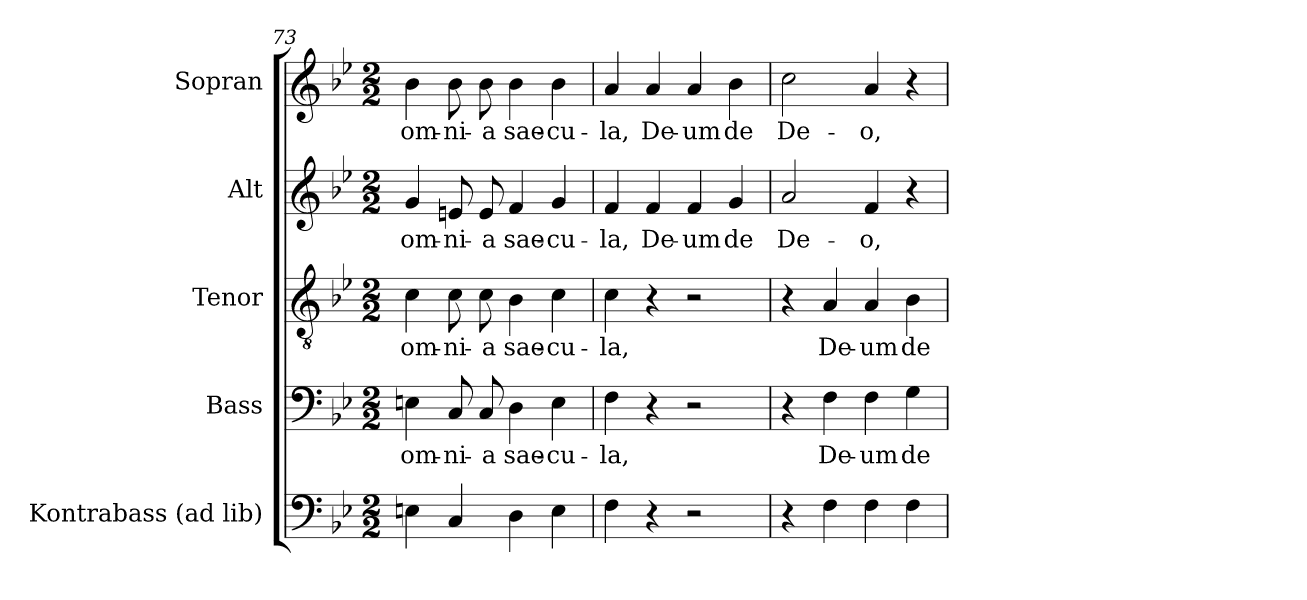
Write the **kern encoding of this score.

**kern	**kern	**text	**kern	**text	**kern	**text	**kern	**text
*part5	*part4	*part4	*part3	*part3	*part2	*part2	*part1	*part1
*staff5	*staff4	*staff4	*staff3	*staff3	*staff2	*staff2	*staff1	*staff1
*I"Kontrabass (ad lib)	*I"Bass	*	*I"Tenor	*	*I"Alt	*	*I"Sopran	*
*I'Kb.	*I'B.	*	*I'T.	*	*I'A.	*	*I'S.	*
*clefF4	*clefF4	*	*clefGv2	*	*clefG2	*	*clefG2	*
*ITrd7c12	*	*	*	*	*	*	*	*
*k[b-e-]	*k[b-e-]	*	*k[b-e-]	*	*k[b-e-]	*	*k[b-e-]	*
*B-:	*B-:	*	*B-:	*	*B-:	*	*B-:	*
*M2/2	*M2/2	*	*M2/2	*	*M2/2	*	*M2/2	*
=73	=73	=73	=73	=73	=73	=73	=73	=73
!	!	!LO:LY:b	!	!LO:LY:b	!	!LO:LY:b	!	!LO:LY:b
4EEn\	4En\	om-	4c\	om-	4g/	om-	4b-\	om-
!	!	!LO:LY:b	!	!LO:LY:b	!	!LO:LY:b	!	!LO:LY:b
4CC/	8C/	-ni-	8c\	-ni-	8en/	-ni-	8b-\	-ni-
!	!	!LO:LY:b	!	!LO:LY:b	!	!LO:LY:b	!	!LO:LY:b
.	8C/	-a	8c\	-a	8e/	-a	8b-\	-a
!	!	!LO:LY:b	!	!LO:LY:b	!	!LO:LY:b	!	!LO:LY:b
4DD\	4D\	sae-	4B-\	sae-	4f/	sae-	4b-\	sae-
!	!	!LO:LY:b	!	!LO:LY:b	!	!LO:LY:b	!	!LO:LY:b
4EE\	4E\	-cu-	4c\	-cu-	4g/	-cu-	4b-\	-cu-
!!LO:LB:g=z
=74	=74	=74	=74	=74	=74	=74	=74	=74
!	!	!LO:LY:b	!	!LO:LY:b	!	!LO:LY:b	!	!LO:LY:b
4FF\	4F\	-la,	4c\	-la,	4f/	-la,	4a/	-la,
!	!	!	!	!	!	!LO:LY:b	!	!LO:LY:b
4r	4r	.	4r	.	4f/	De-	4a/	De-
!	!	!	!	!	!	!LO:LY:b	!	!LO:LY:b
2r	2r	.	2r	.	4f/	-um	4a/	-um
!	!	!	!	!	!	!LO:LY:b	!	!LO:LY:b
.	.	.	.	.	4g/	de	4b-\	de
=75	=75	=75	=75	=75	=75	=75	=75	=75
!	!	!	!	!	!	!LO:LY:b	!	!LO:LY:b
4r	4r	.	4r	.	2a/	De-	2cc\	De-
!	!	!LO:LY:b	!	!LO:LY:b	!	!	!	!
4FF\	4F\	De-	4A/	De-	.	.	.	.
!	!	!LO:LY:b	!	!LO:LY:b	!	!LO:LY:b	!	!LO:LY:b
4FF\	4F\	-um	4A/	-um	4f/	-o,	4a/	-o,
!	!	!LO:LY:b	!	!LO:LY:b	!	!	!	!
4FF\	4G\	de	4B-\	de	4r	.	4r	.
=	=	=	=	=	=	=	=	=
*-	*-	*-	*-	*-	*-	*-	*-	*-
